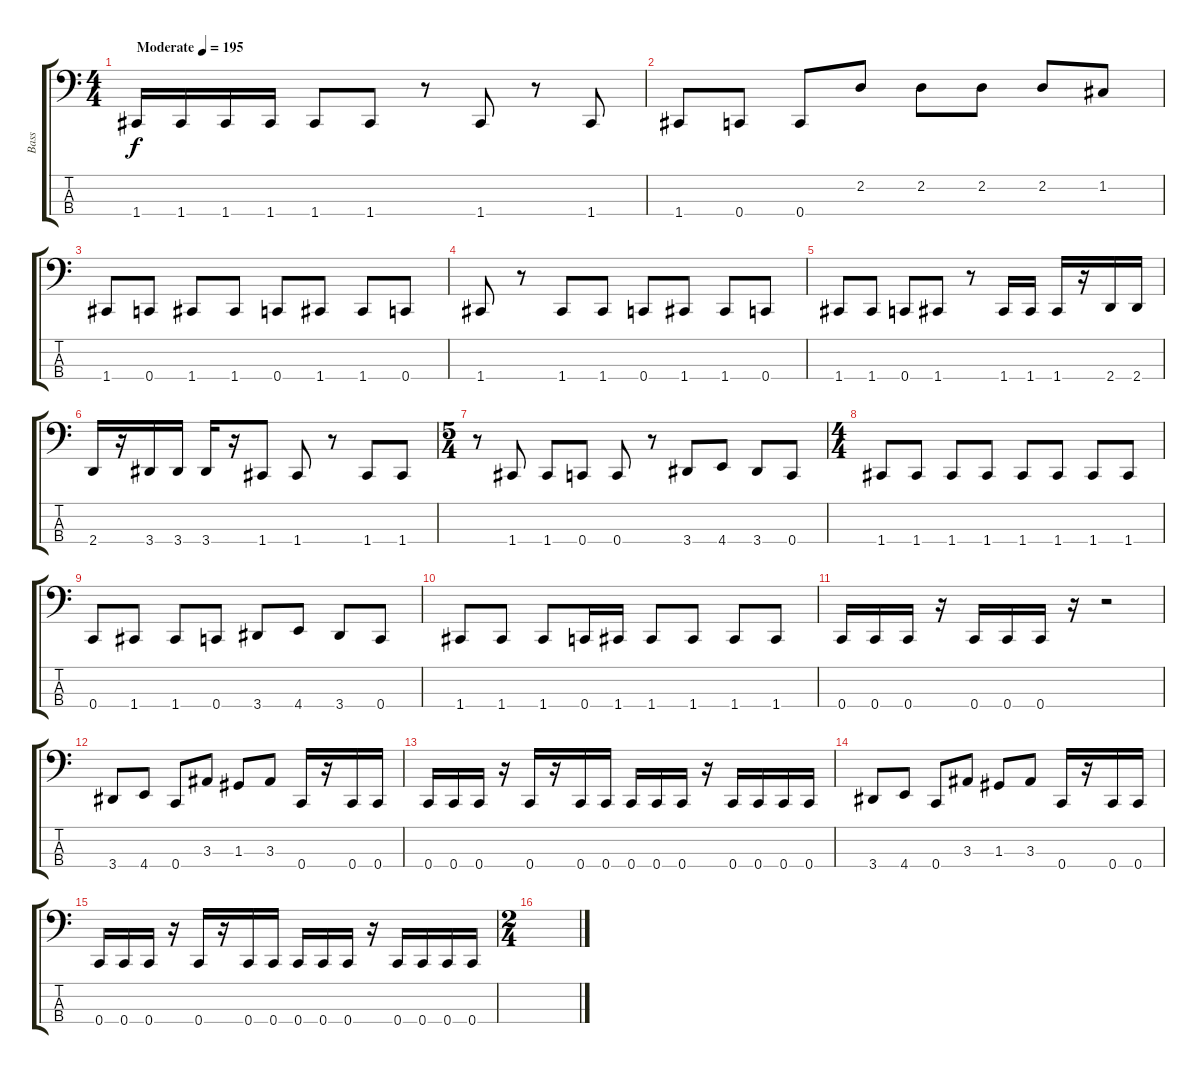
\track ("Bass" "Bass") {instrument electricbasspick}
\staff {score tabs}
\tuning (F2 C2 G1 C1) {hide}
\ts (4 4)
\tempo (195 "Moderate")
\clef f4
\ks c
1.4.16{dy f instrument electricbasspick} 1.4.16 1.4.16 1.4.16 1.4.8 1.4.8 r.8 1.4.8 r.8 1.4.8 |
1.4.8 0.4.8 0.4.8 2.2.8 2.2.8 2.2.8 2.2.8 1.2.8 |
1.4.8 0.4.8 1.4.8 1.4.8 0.4.8 1.4.8 1.4.8 0.4.8 |
1.4.8 r.8 1.4.8 1.4.8 0.4.8 1.4.8 1.4.8 0.4.8 |
1.4.8 1.4.8 0.4.8 1.4.8 r.8 1.4.16 1.4.16 1.4.16 r.16 2.4.16 2.4.16 |
2.4.16 r.16 3.4.16 3.4.16 3.4.16 r.16 1.4.8 1.4.8 r.8 1.4.8 1.4.8 |
\ts (5 4)
r.8 1.4.8 1.4.8 0.4.8 0.4.8 r.8 3.4.8 4.4.8 3.4.8 0.4.8 |
\ts (4 4)
1.4.8 1.4.8 1.4.8 1.4.8 1.4.8 1.4.8 1.4.8 1.4.8 |
0.4.8 1.4.8 1.4.8 0.4.8 3.4.8 4.4.8 3.4.8 0.4.8 |
1.4.8 1.4.8 1.4.8 0.4.16 1.4.16 1.4.8 1.4.8 1.4.8 1.4.8 |
0.4.16 0.4.16 0.4.16 r.16 0.4.16 0.4.16 0.4.16 r.16 r.2 |
3.4.8 4.4.8 0.4.8 3.3.8 1.3.8 3.3.8 0.4.16 r.16 0.4.16 0.4.16 |
0.4.16 0.4.16 0.4.16 r.16 0.4.16 r.16 0.4.16 0.4.16 0.4.16 0.4.16 0.4.16 r.16 0.4.16 0.4.16 0.4.16 0.4.16 |
3.4.8 4.4.8 0.4.8 3.3.8 1.3.8 3.3.8 0.4.16 r.16 0.4.16 0.4.16 |
0.4.16 0.4.16 0.4.16 r.16 0.4.16 r.16 0.4.16 0.4.16 0.4.16 0.4.16 0.4.16 r.16 0.4.16 0.4.16 0.4.16 0.4.16 |
\ts (2 4)
